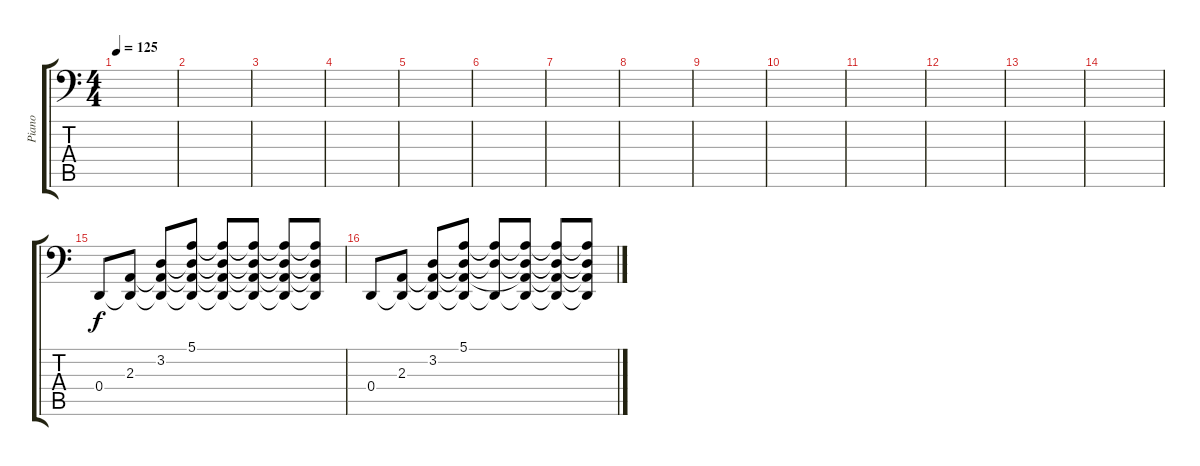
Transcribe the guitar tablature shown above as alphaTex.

\track ("Piano" "Piano") {instrument acousticgrandpiano}
\staff {score tabs}
\tuning (E3 B2 G2 D2 A1 E1) {hide}
\ts (4 4)
\tempo 125
\clef f4
\ks c
|
|
|
|
|
|
|
|
|
|
|
|
|
|
0.4.8 (2.3 0.4{t}).8 (3.2 2.3{t} 0.4{t}).8 (5.1 3.2{t} 2.3{t} 0.4{t}).8 (5.1{t} 3.2{t} 2.3{t} 0.4{t}).8 (5.1{t} 3.2{t} 2.3{t} 0.4{t}).8 (5.1{t} 3.2{t} 2.3{t} 0.4{t}).8 (5.1{t} 3.2{t} 2.3{t} 0.4{t}).8 |
0.4.8 (2.3 0.4{t}).8 (3.2 2.3{t} 0.4{t}).8 (5.1 3.2{t} 2.3{t} 0.4{t}).8 (5.1{t} 3.2{t} 0.4{t}).8 (5.1{t} 3.2{t} 2.3{t} 0.4{t}).8 (5.1{t} 3.2{t} 2.3{t} 0.4{t}).8 (5.1{t} 3.2{t} 2.3{t} 0.4{t}).8
